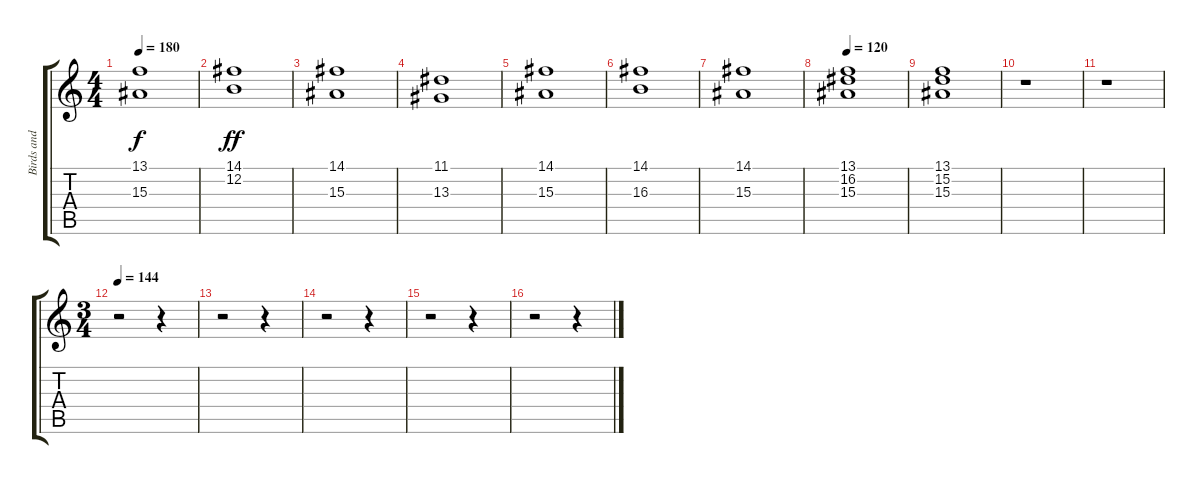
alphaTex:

\track ("Birds and Others" "Birds and ") {instrument birdtweet}
\staff {score tabs}
\tuning (E4 B3 G3 D3 A2 E2) {hide}
\ts (4 4)
\tempo 180
\clef g2
\ks c
(13.1{t} 15.3{t}).1{dy f} |
(14.1 12.2).1{dy ff} |
(14.1 15.3).1 |
(11.1 13.3).1 |
(14.1 15.3).1 |
(14.1 16.3).1 |
(14.1 15.3).1 |
\tempo 120
(13.1 16.2 15.3).1 |
(13.1 15.2 15.3).1 |
r.1 |
r.1 |
\ts (3 4)
\tempo 144
r.2 r.4 |
r.2 r.4 |
r.2 r.4 |
r.2 r.4 |
r.2 r.4
